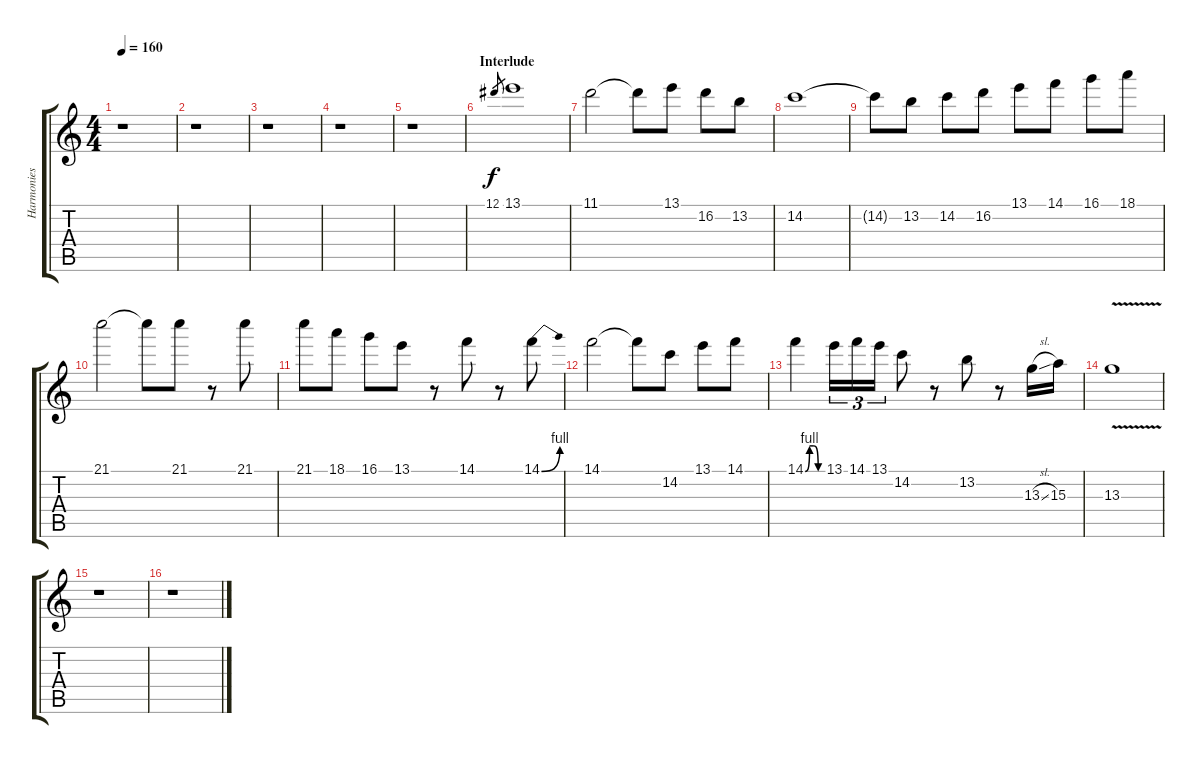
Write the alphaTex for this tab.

\track ("Harmonies" "Harmonies") {instrument distortionguitar}
\staff {score tabs}
\tuning (Eb4 Bb3 Gb3 Db3 Ab2 Eb2) {hide}
\ts (4 4)
\tempo 160
\clef g2
\ks c
r.1{dy f} |
r.1 |
r.1 |
r.1 |
r.1 |
\section ("" "Interlude")
12.1.8{gr} 13.1.1 |
11.1.2 11.1{t}.8 13.1.8 16.2.8 13.2.8 |
14.2.1 |
14.2{t}.8 13.2.8 14.2.8 16.2.8 13.1.8 14.1.8 16.1.8 18.1.8 |
21.1.2 21.1{t}.8 21.1.8 r.8 21.1.8 |
21.1.8 18.1.8 16.1.8 13.1.8 r.8 14.1.8 r.8 14.1{be (bend 0 0 60 4)}.8 |
14.1.2 14.1{t}.8 14.2.8 13.1.8 14.1.8 |
14.1{be (custom 0 0 15 4 30 4 45 0 60 0)}.4 13.1.16{tu (3 2)} 14.1.16{tu (3 2)} 13.1.16{tu (3 2)} 14.2.8 r.8 13.2.8 r.8 13.3{sl}.16 15.3.16 |
13.3{v}.1 |
r.1 |
r.1
